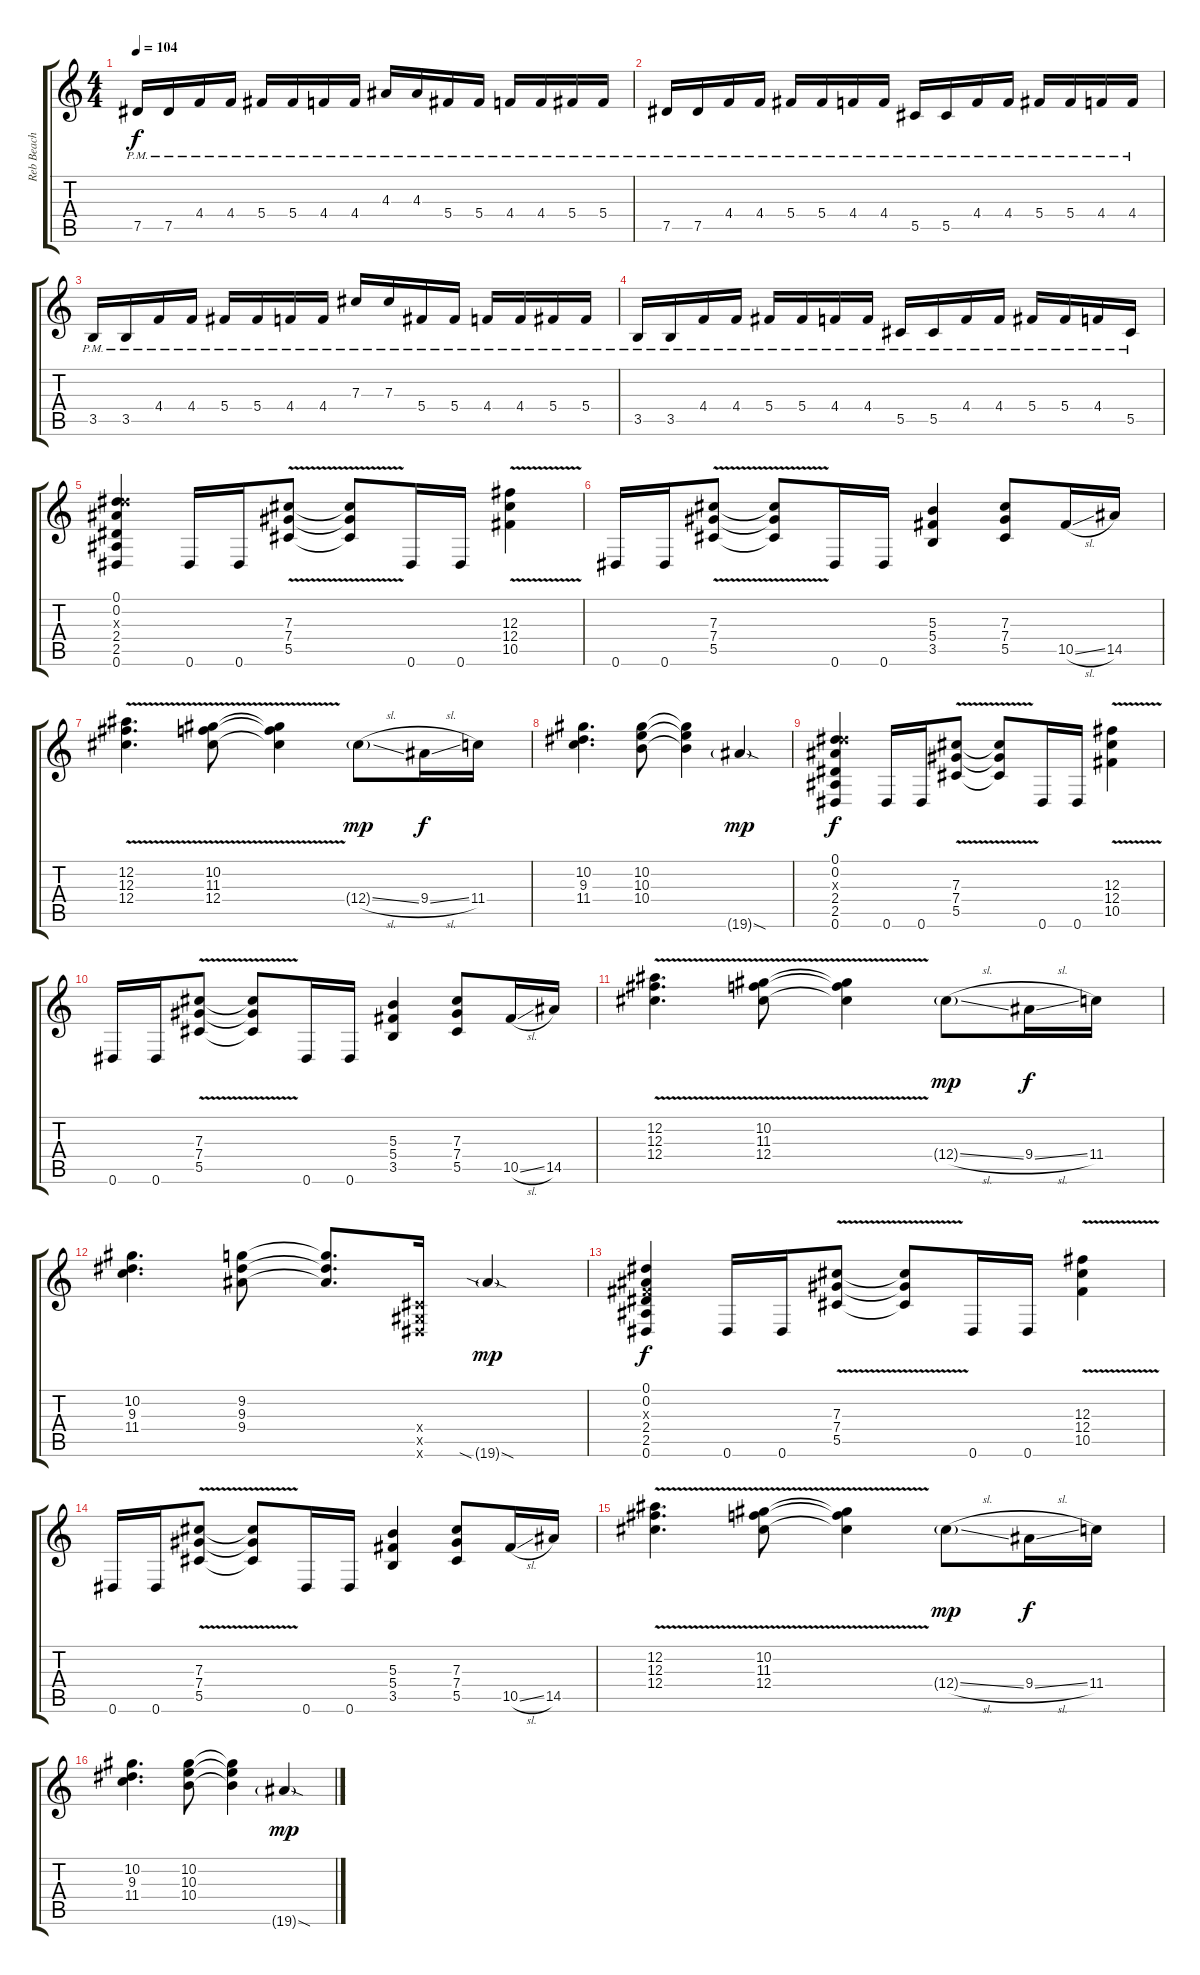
\track ("Reb Beach" "Reb Beach") {instrument distortionguitar}
\staff {score tabs}
\tuning (Eb4 Bb3 Gb3 Db3 Ab2 Eb2) {hide}
\ts (4 4)
\tempo 104
\clef g2
\ks c
7.5{pm}.16{dy f} 7.5{pm}.16 4.4{pm}.16 4.4{pm}.16 5.4{pm}.16 5.4{pm}.16 4.4{pm}.16 4.4{pm}.16 4.3{pm}.16 4.3{pm}.16 5.4{pm}.16 5.4{pm}.16 4.4{pm}.16 4.4{pm}.16 5.4{pm}.16 5.4{pm}.16 |
7.5{pm}.16 7.5{pm}.16 4.4{pm}.16 4.4{pm}.16 5.4{pm}.16 5.4{pm}.16 4.4{pm}.16 4.4{pm}.16 5.5{pm}.16 5.5{pm}.16 4.4{pm}.16 4.4{pm}.16 5.4{pm}.16 5.4{pm}.16 4.4{pm}.16 4.4{pm}.16 |
3.5{pm}.16 3.5{pm}.16 4.4{pm}.16 4.4{pm}.16 5.4{pm}.16 5.4{pm}.16 4.4{pm}.16 4.4{pm}.16 7.3{pm}.16 7.3{pm}.16 5.4{pm}.16 5.4{pm}.16 4.4{pm}.16 4.4{pm}.16 5.4{pm}.16 5.4{pm}.16 |
3.5{pm}.16 3.5{pm}.16 4.4{pm}.16 4.4{pm}.16 5.4{pm}.16 5.4{pm}.16 4.4{pm}.16 4.4{pm}.16 5.5{pm}.16 5.5{pm}.16 4.4{pm}.16 4.4{pm}.16 5.4{pm}.16 5.4{pm}.16 4.4{pm}.16 5.5{pm}.16 |
(0.1 0.2 9.3{x} 2.4 2.5 0.6).4{volume 11} 0.6.16 0.6.16 (7.3{v} 7.4{v} 5.5{v}).8 (7.3{t} 7.4{t} 5.5{t}).8 0.6.16 0.6.16 (12.3{v} 12.4{v} 10.5{v}).4 |
0.6.16 0.6.16 (7.3{v} 7.4{v} 5.5{v}).8 (7.3{t} 7.4{t} 5.5{t}).8 0.6.16 0.6.16 (5.3 5.4 3.5).4 (7.3 7.4 5.5).8 10.5{sl}.16 14.5.16 |
(12.2{v} 12.3{v} 12.4{v}).4{d} (10.2{v} 11.3{v} 12.4{v}).8 (10.2{t} 11.3{t} 12.4{t}).4 12.4{sl g}.8{dy mp} 9.4{sl}.16{dy f} 11.4.16 |
(10.2 9.3 11.4).4{d} (10.2 10.3 10.4).8 (10.2{t} 10.3{t} 10.4{t}).4 19.6{sod g}.4{dy mp} |
(0.1 0.2 9.3{x} 2.4 2.5 0.6).4{dy f} 0.6.16 0.6.16 (7.3{v} 7.4{v} 5.5{v}).8 (7.3{t} 7.4{t} 5.5{t}).8 0.6.16 0.6.16 (12.3{v} 12.4{v} 10.5{v}).4 |
0.6.16 0.6.16 (7.3{v} 7.4{v} 5.5{v}).8 (7.3{t} 7.4{t} 5.5{t}).8 0.6.16 0.6.16 (5.3 5.4 3.5).4 (7.3 7.4 5.5).8 10.5{sl}.16 14.5.16 |
(12.2{v} 12.3{v} 12.4{v}).4{d} (10.2{v} 11.3{v} 12.4{v}).8 (10.2{t} 11.3{t} 12.4{t}).4 12.4{sl g}.8{dy mp} 9.4{sl}.16{dy f} 11.4.16 |
(10.2 9.3 11.4).4{d} (9.2 9.3 9.4).8 (9.2{t} 9.3{t} 9.4{t}).8{d} (0.4{x} 0.5{x} 0.6{x}).16 19.6{sia sod g}.4{dy mp} |
(0.1 0.2 0.3{x} 2.4 2.5 0.6).4{dy f volume 10} 0.6.16 0.6.16 (7.3{v} 7.4{v} 5.5{v}).8 (7.3{t} 7.4{t} 5.5{t}).8 0.6.16 0.6.16 (12.3{v} 12.4{v} 10.5{v}).4 |
0.6.16 0.6.16 (7.3{v} 7.4{v} 5.5{v}).8 (7.3{t} 7.4{t} 5.5{t}).8 0.6.16 0.6.16 (5.3 5.4 3.5).4 (7.3 7.4 5.5).8 10.5{sl}.16 14.5.16 |
(12.2{v} 12.3{v} 12.4{v}).4{d} (10.2{v} 11.3{v} 12.4{v}).8 (10.2{t} 11.3{t} 12.4{t}).4 12.4{sl g}.8{dy mp} 9.4{sl}.16{dy f} 11.4.16 |
(10.2 9.3 11.4).4{d} (10.2 10.3 10.4).8 (10.2{t} 10.3{t} 10.4{t}).4 19.6{sod g}.4{dy mp}
